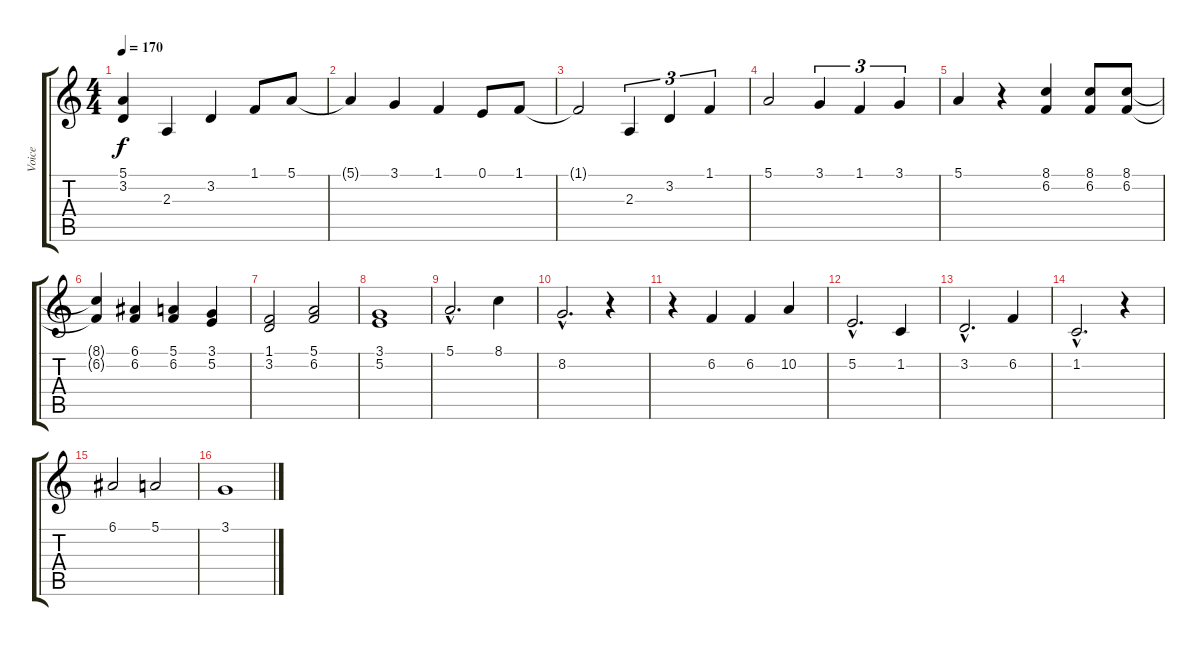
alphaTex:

\track ("Voice" "Voice") {instrument flute}
\staff {score tabs}
\tuning (E4 B3 G3 D3 A2 E2) {hide}
\ts (4 4)
\tempo 170
\clef g2
\ks c
(5.1{t} 3.2{t}).4{dy f} 2.3.4 3.2.4 1.1.8 5.1.8 |
5.1{t}.4 3.1.4 1.1.4 0.1.8 1.1.8 |
1.1{t}.2 2.3.4{tu (3 2)} 3.2.4{tu (3 2)} 1.1.4{tu (3 2)} |
5.1.2 3.1.4{tu (3 2)} 1.1.4{tu (3 2)} 3.1.4{tu (3 2)} |
5.1.4 r.4 (8.1 6.2).4 (8.1 6.2).8 (8.1 6.2).8 |
(8.1{t} 6.2{t}).4 (6.1 6.2).4 (5.1 6.2).4 (3.1 5.2).4 |
(1.1 3.2).2 (5.1 6.2).2 |
(3.1 5.2).1 |
5.1{hac}.2{d} 8.1.4 |
8.2{hac}.2{d} r.4 |
r.4 6.2.4 6.2.4 10.2.4 |
5.2{hac}.2{d} 1.2.4 |
3.2{hac}.2{d} 6.2.4 |
1.2{hac}.2{d} r.4 |
6.1.2 5.1.2 |
3.1.1
